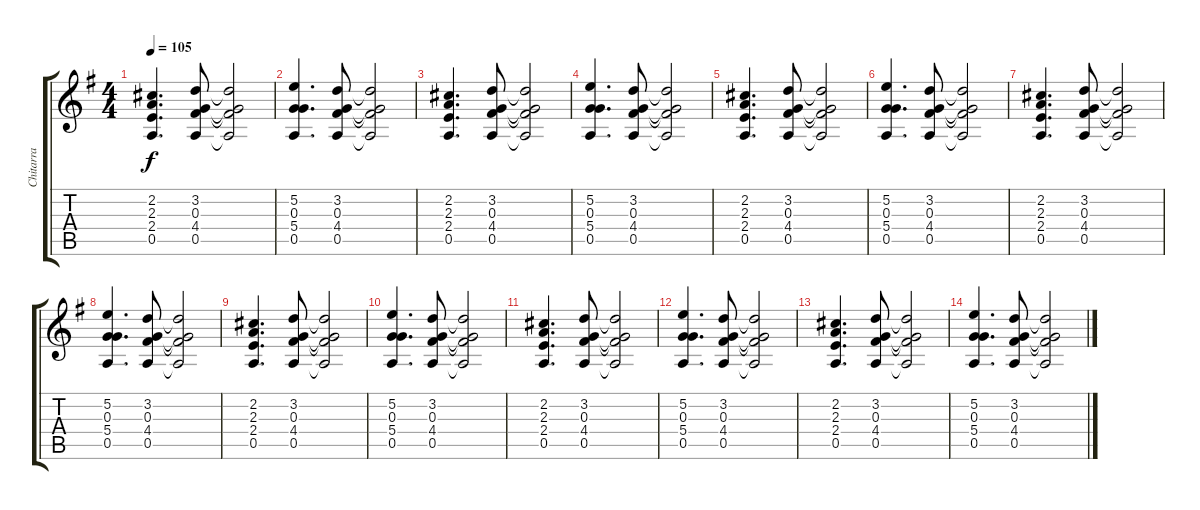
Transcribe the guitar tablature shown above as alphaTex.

\track (" Chitarra Ritmica" " Chitarra ") {instrument distortionguitar}
\staff {score tabs}
\tuning (E4 B3 G3 D3 A2 E2) {hide}
\ts (4 4)
\tempo 105
\clef g2
\ks g
(2.2 2.3 2.4 0.5).4{d dy f} (3.2 0.3 4.4 0.5).8 (3.2{t} 0.3{t} 4.4{t} 0.5{t}).2 |
(5.2 0.3 5.4 0.5).4{d} (3.2 0.3 4.4 0.5).8 (3.2{t} 0.3{t} 4.4{t} 0.5{t}).2 |
(2.2 2.3 2.4 0.5).4{d} (3.2 0.3 4.4 0.5).8 (3.2{t} 0.3{t} 4.4{t} 0.5{t}).2 |
(5.2 0.3 5.4 0.5).4{d} (3.2 0.3 4.4 0.5).8 (3.2{t} 0.3{t} 4.4{t} 0.5{t}).2 |
(2.2 2.3 2.4 0.5).4{d} (3.2 0.3 4.4 0.5).8 (3.2{t} 0.3{t} 4.4{t} 0.5{t}).2 |
(5.2 0.3 5.4 0.5).4{d} (3.2 0.3 4.4 0.5).8 (3.2{t} 0.3{t} 4.4{t} 0.5{t}).2 |
(2.2 2.3 2.4 0.5).4{d} (3.2 0.3 4.4 0.5).8 (3.2{t} 0.3{t} 4.4{t} 0.5{t}).2 |
(5.2 0.3 5.4 0.5).4{d} (3.2 0.3 4.4 0.5).8 (3.2{t} 0.3{t} 4.4{t} 0.5{t}).2 |
(2.2 2.3 2.4 0.5).4{d} (3.2 0.3 4.4 0.5).8 (3.2{t} 0.3{t} 4.4{t} 0.5{t}).2 |
(5.2 0.3 5.4 0.5).4{d volume 12 instrument distortionguitar} (3.2 0.3 4.4 0.5).8 (3.2{t} 0.3{t} 4.4{t} 0.5{t}).2 |
(2.2 2.3 2.4 0.5).4{d volume 9} (3.2 0.3 4.4 0.5).8 (3.2{t} 0.3{t} 4.4{t} 0.5{t}).2 |
(5.2 0.3 5.4 0.5).4{d volume 7} (3.2 0.3 4.4 0.5).8 (3.2{t} 0.3{t} 4.4{t} 0.5{t}).2 |
(2.2 2.3 2.4 0.5).4{d volume 5} (3.2 0.3 4.4 0.5).8 (3.2{t} 0.3{t} 4.4{t} 0.5{t}).2 |
(5.2 0.3 5.4 0.5).4{d volume 2} (3.2 0.3 4.4 0.5).8 (3.2{t} 0.3{t} 4.4{t} 0.5{t}).2
